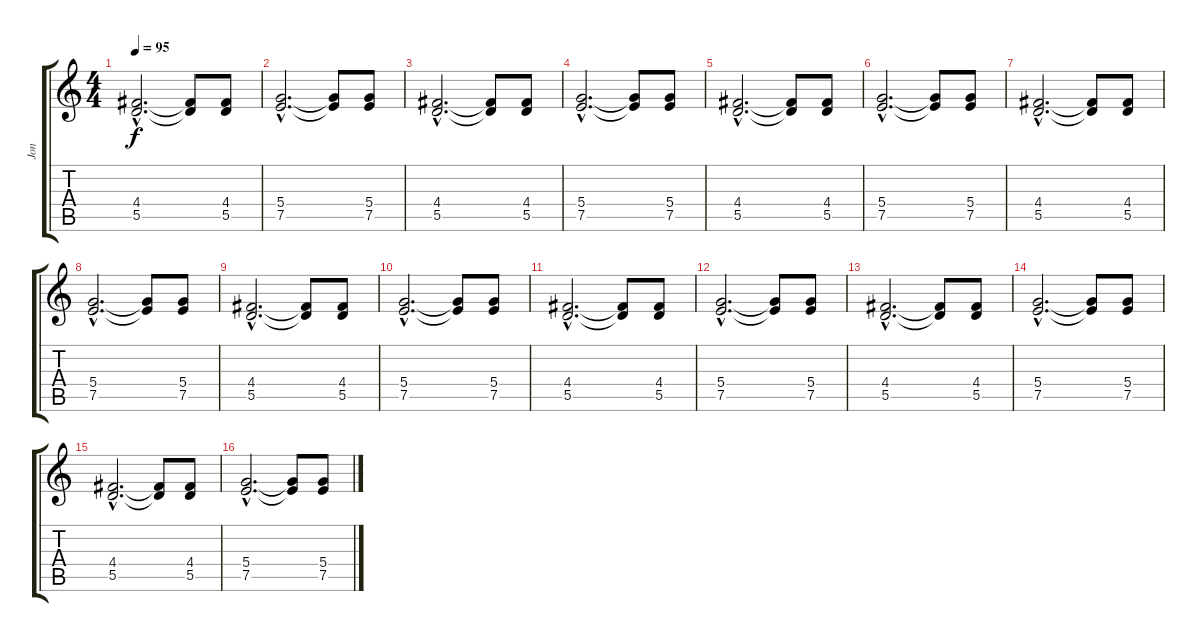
\track ("Jon" "Jon") {instrument distortionguitar}
\staff {score tabs}
\tuning (E4 B3 G3 D3 A2 E2) {hide}
\ts (4 4)
\tempo 95
\clef g2
\ks c
(4.4{hac} 5.5{hac}).2{d dy f} (4.4{t} 5.5{t}).8 (4.4 5.5).8 |
(5.4{hac} 7.5{hac}).2{d} (5.4{t} 7.5{t}).8 (5.4 7.5).8 |
(4.4{hac} 5.5{hac}).2{d} (4.4{t} 5.5{t}).8 (4.4 5.5).8 |
(5.4{hac} 7.5{hac}).2{d} (5.4{t} 7.5{t}).8 (5.4 7.5).8 |
(4.4{hac} 5.5{hac}).2{d} (4.4{t} 5.5{t}).8 (4.4 5.5).8 |
(5.4{hac} 7.5{hac}).2{d} (5.4{t} 7.5{t}).8 (5.4 7.5).8 |
(4.4{hac} 5.5{hac}).2{d} (4.4{t} 5.5{t}).8 (4.4 5.5).8 |
(5.4{hac} 7.5{hac}).2{d} (5.4{t} 7.5{t}).8 (5.4 7.5).8 |
(4.4{hac} 5.5{hac}).2{d} (4.4{t} 5.5{t}).8 (4.4 5.5).8 |
(5.4{hac} 7.5{hac}).2{d} (5.4{t} 7.5{t}).8 (5.4 7.5).8 |
(4.4{hac} 5.5{hac}).2{d} (4.4{t} 5.5{t}).8 (4.4 5.5).8 |
(5.4{hac} 7.5{hac}).2{d} (5.4{t} 7.5{t}).8 (5.4 7.5).8 |
(4.4{hac} 5.5{hac}).2{d} (4.4{t} 5.5{t}).8 (4.4 5.5).8 |
(5.4{hac} 7.5{hac}).2{d} (5.4{t} 7.5{t}).8 (5.4 7.5).8 |
(4.4{hac} 5.5{hac}).2{d} (4.4{t} 5.5{t}).8 (4.4 5.5).8 |
(5.4{hac} 7.5{hac}).2{d} (5.4{t} 7.5{t}).8 (5.4 7.5).8
